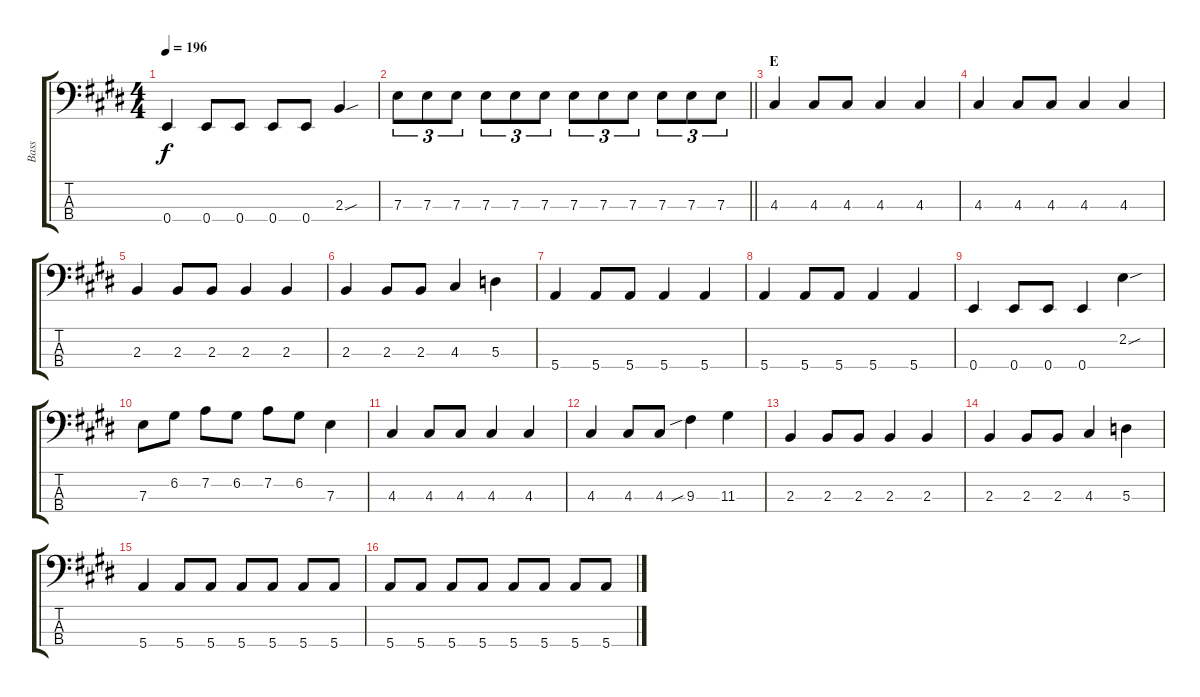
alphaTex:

\track ("Bass" "Bass") {instrument electricbassfinger}
\staff {score tabs}
\tuning (G2 D2 A1 E1) {hide}
\ts (4 4)
\tempo 196
\clef f4
\ks e
0.4.4{dy f} 0.4.8 0.4.8 0.4.8 0.4.8 2.3{sou}.4 |
\barLineRight lightlight
7.3.8{tu (3 2)} 7.3.8{tu (3 2)} 7.3.8{tu (3 2)} 7.3.8{tu (3 2)} 7.3.8{tu (3 2)} 7.3.8{tu (3 2)} 7.3.8{tu (3 2)} 7.3.8{tu (3 2)} 7.3.8{tu (3 2)} 7.3.8{tu (3 2)} 7.3.8{tu (3 2)} 7.3.8{tu (3 2)} |
\section ("" "E")
4.3.4 4.3.8 4.3.8 4.3.4 4.3.4 |
4.3.4 4.3.8 4.3.8 4.3.4 4.3.4 |
2.3.4 2.3.8 2.3.8 2.3.4 2.3.4 |
2.3.4 2.3.8 2.3.8 4.3.4 5.3.4 |
5.4.4 5.4.8 5.4.8 5.4.4 5.4.4 |
5.4.4 5.4.8 5.4.8 5.4.4 5.4.4 |
0.4.4 0.4.8 0.4.8 0.4.4 2.2{sou}.4 |
7.3.8 6.2.8 7.2.8 6.2.8 7.2.8 6.2.8 7.3.4 |
4.3.4 4.3.8 4.3.8 4.3.4 4.3.4 |
4.3.4 4.3.8 4.3.8 9.3{sib}.4 11.3.4 |
2.3.4 2.3.8 2.3.8 2.3.4 2.3.4 |
2.3.4 2.3.8 2.3.8 4.3.4 5.3.4 |
5.4.4 5.4.8 5.4.8 5.4.8 5.4.8 5.4.8 5.4.8 |
5.4.8 5.4.8 5.4.8 5.4.8 5.4.8 5.4.8 5.4.8 5.4.8
